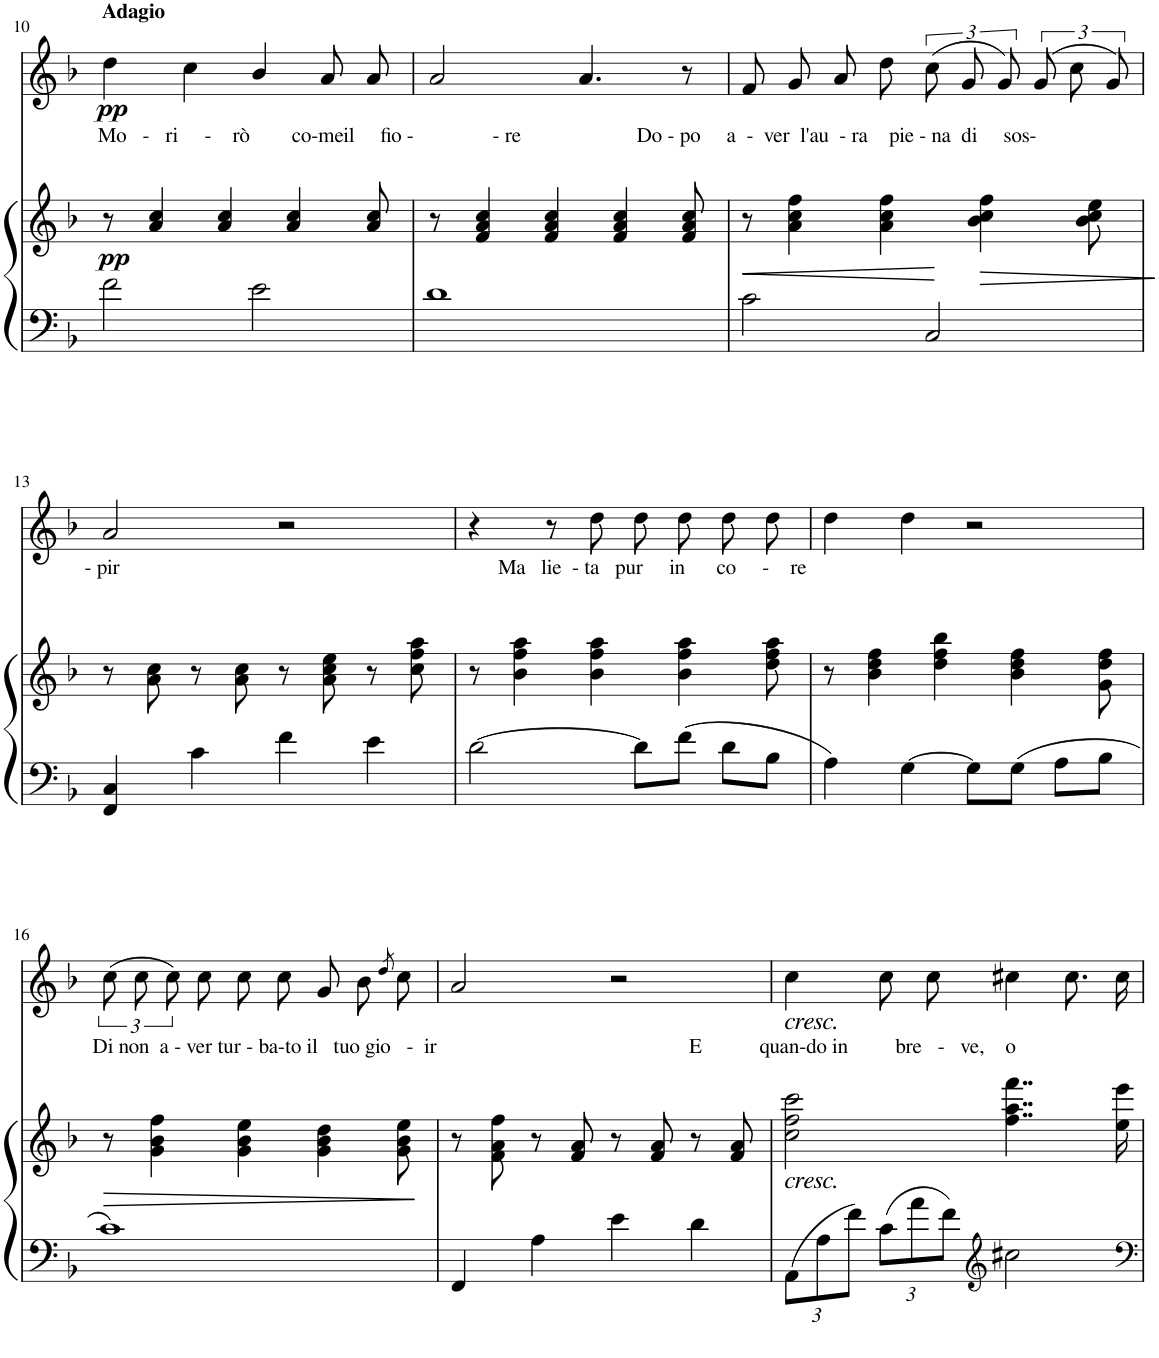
**kern	**kern	**dynam	**kern	**dynam
*part2	*part2	*part2	*part1	*part1
*staff3	*staff2	*staff2/3	*staff1	*staff1
*I"Piano	*	*	*I"Voice	*
*I'Pno	*	*	*	*
!!LO:PB:g=z
*clefF4	*clefG2	*	*clefG2	*
*k[b-]	*k[b-]	*	*k[b-]	*
*M4/4	*M4/4	*	*M4/4	*
*met(c)	*met(c)	*	*met(c)	*
=10	=10	=10	=10	=10
!	!	!	!LO:TX:a:B:t=Adagio	!
!	!LO:TX:a:t=Mo   -   ri     -    rò        co-meil     fio -               - re                      Do - po     a  -  ver  l'au  - ra    pie - na  di     sos-	!	!	!
!	!	!LO:DY:b	!	!LO:DY:b
2f\	8r	pp	4dd\	pp
.	4a/ 4cc/	.	.	.
.	.	.	4cc\	.
.	4a/ 4cc/	.	.	.
2e\	.	.	4b-/	.
.	4a/ 4cc/	.	.	.
.	.	.	8a/L	.
.	8a/ 8cc/	.	8a/J	.
=11	=11	=11	=11	=11
1d	8r	.	2a/	.
.	4f/ 4a/ 4cc/	.	.	.
.	4f/ 4a/ 4cc/	.	.	.
.	.	.	4.a/	.
.	4f/ 4a/ 4cc/	.	.	.
.	8f/ 8a/ 8cc/	.	8r	.
=12	=12	=12	=12	=12
!	!	!LO:HP:b	!	!
2c\	8r	<	8f/L	.
.	4a\ 4cc\ 4ff\	.	8g/J	.
.	.	.	8a\L	.
.	4a\ 4cc\ 4ff\	[	8dd\J	.
2C/	.	.	(12cc/L	.
.	.	.	12g/	.
!	!	!LO:HP:b	!	!
.	4b-\ 4cc\ 4ff\	>	.	.
.	.	.	12g/J)	.
.	.	.	(12g/L	.
.	.	.	12cc/	.
.	8b-\ 8cc\ 8ee\	.	.	.
.	.	.	12g/J)	.
.	.	]	.	.
!!LO:LB:g=z
=13	=13	=13	=13	=13
!	!LO:TX:a:t=- pir                                                                        Ma   lie  - ta   pur     in      co     -    re	!	!	!
4FF/ 4C/	8r	.	2a/	.
.	8a\ 8cc\	.	.	.
4c\	8r	.	.	.
.	8a\ 8cc\	.	.	.
4f\	8r	.	2r	.
.	8a\ 8cc\ 8ee\	.	.	.
4e\	8r	.	.	.
.	8cc\ 8ff\ 8aa\	.	.	.
=14	=14	=14	=14	=14
[2d\	8r	.	4r	.
.	4b-\ 4ff\ 4aa\	.	.	.
.	.	.	8r	.
.	4b-\ 4ff\ 4aa\	.	8dd\	.
8d\L]	.	.	8dd\L	.
8f\J	4b-\ 4ff\ 4aa\	.	8dd\J	.
8d\L	.	.	8dd\L	.
8B-\J	8dd\ 8ff\ 8aa\	.	8dd\J	.
=15	=15	=15	=15	=15
4A\	8r	.	4dd\	.
.	4b-\ 4dd\ 4ff\	.	.	.
[4G\	.	.	4dd\	.
.	4dd\ 4ff\ 4bb-\	.	.	.
8G\L]	.	.	2r	.
8G\J	4b-\ 4dd\ 4ff\	.	.	.
8A\L	.	.	.	.
8B-\J	8g\ 8dd\ 8ff\	.	.	.
!!LO:LB:g=z
=16	=16	=16	=16	=16
!	!LO:TX:a:t=Di non  a - ver tur - ba-to il   tuo gio   -  ir                                                E           quan-do in         bre   -   ve,    o	!	!	!
!	!	!LO:HP:b	!	!
1c	8r	>	(12cc\L	.
.	.	.	12cc\	.
.	4g\ 4b-\ 4ff\	.	.	.
.	.	.	12cc\J)	.
.	.	.	8cc\L	.
.	4g\ 4b-\ 4ee\	.	8cc\J	.
.	.	.	8cc/L	.
.	4g\ 4b-\ 4dd\	.	8g/J	.
.	.	.	8b-\L	.
.	.	.	8qdd\	.
.	8g\ 8b-\ 8ee\	.	8cc\J	.
.	.	]	.	.
=17	=17	=17	=17	=17
4FF/	8r	.	2a/	.
.	8f\ 8a\ 8ff\	.	.	.
4A\	8r	.	.	.
.	8f/ 8a/	.	.	.
4e\	8r	.	2r	.
.	8f/ 8a/	.	.	.
4d\	8r	.	.	.
.	8f/ 8a/	.	.	.
=18	=18	=18	=18	=18
*Xbrackettup	*	*	*	*
!	!	!	!LO:TX:b:i:t=cresc.	!
!	!LO:TX:b:i:t=cresc.	!	!	!
12AA\L	2cc\ 2ff\ 2ccc\	.	4cc\	.
12A\	.	.	.	.
12f\J	.	.	.	.
12c\L	.	.	8cc\L	.
12a\	.	.	.	.
.	.	.	8cc\J	.
12f\J	.	.	.	.
*clefG2	*	*	*	*
2cc#X\	4..ff\ 4..aa\ 4..fff\	.	4cc#X\	.
.	.	.	8.cc#\L	.
.	16ee\ 16eee\	.	16cc#\Jk	.
=	=	=	=	=
*-	*-	*-	*-	*-
